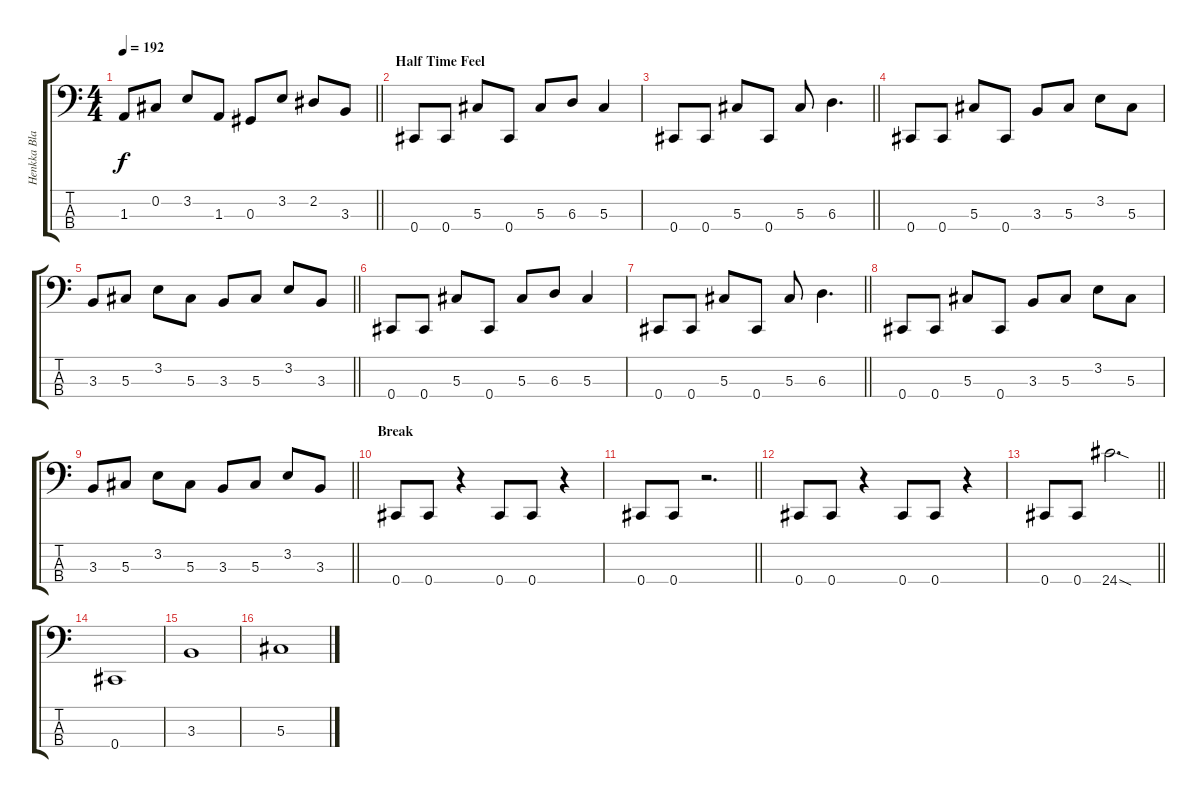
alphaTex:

\track ("Henkka Blacksmith" "Henkka Bla") {instrument electricbasspick bank 255}
\staff {score tabs}
\tuning (Gb2 Db2 Ab1 Db1) {hide}
\ts (4 4)
\tempo 192
\clef f4
\barLineRight lightlight
\ks c
1.3.8{dy f} 0.2.8 3.2.8 1.3.8 0.3.8 3.2.8 2.2.8 3.3.8 |
\section ("" "Half Time Feel")
0.4.8 0.4.8 5.3.8 0.4.8 5.3.8 6.3.8 5.3.4 |
\barLineRight lightlight
0.4.8 0.4.8 5.3.8 0.4.8 5.3.8 6.3.4{d} |
0.4.8 0.4.8 5.3.8 0.4.8 3.3.8 5.3.8 3.2.8 5.3.8 |
\barLineRight lightlight
3.3.8 5.3.8 3.2.8 5.3.8 3.3.8 5.3.8 3.2.8 3.3.8 |
0.4.8 0.4.8 5.3.8 0.4.8 5.3.8 6.3.8 5.3.4 |
\barLineRight lightlight
0.4.8 0.4.8 5.3.8 0.4.8 5.3.8 6.3.4{d} |
0.4.8 0.4.8 5.3.8 0.4.8 3.3.8 5.3.8 3.2.8 5.3.8 |
\barLineRight lightlight
3.3.8 5.3.8 3.2.8 5.3.8 3.3.8 5.3.8 3.2.8 3.3.8 |
\section ("" "Break")
0.4.8 0.4.8 r.4 0.4.8 0.4.8 r.4 |
\barLineRight lightlight
0.4.8 0.4.8 r.2{d} |
0.4.8 0.4.8 r.4 0.4.8 0.4.8 r.4 |
\barLineRight lightlight
0.4.8 0.4.8 24.4{sod}.2{d} |
0.4.1 |
3.3.1 |
5.3.1
